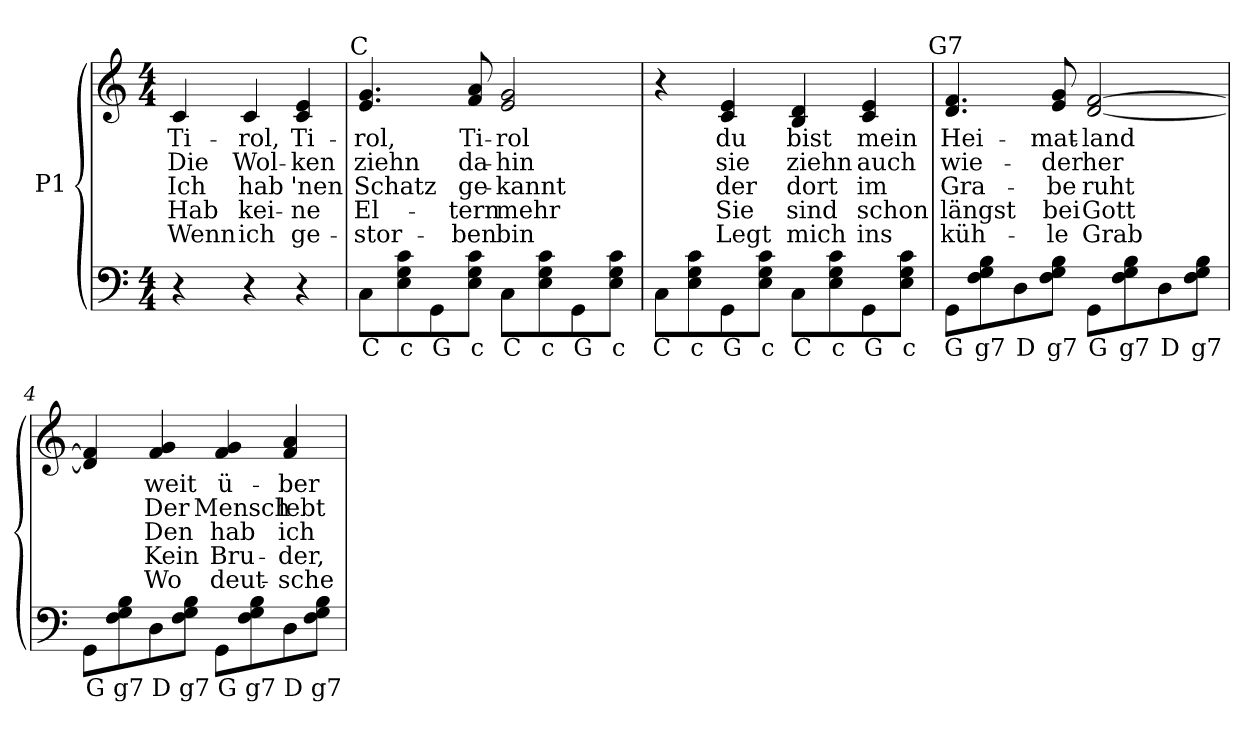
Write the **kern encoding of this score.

**kern	**text	**kern	**text	**text	**text	**text	**text
*part1	*part1	*part1	*part1	*part1	*part1	*part1	*part1
*staff2	*staff2	*staff1	*staff1	*staff1	*staff1	*staff1	*staff1
*I"P1	*	*	*	*	*	*	*
!!LO:PB:g=z
*clefF4	*	*clefG2	*	*	*	*	*
*k[]	*	*k[]	*	*	*	*	*
*C:	*	*C:	*	*	*	*	*
*M4/4	*	*M4/4	*	*	*	*	*
=	=	=	=	=	=	=	=
!	!	!	!LO:LY:b:color=#000000	!LO:LY:b:color=#000000	!LO:LY:b:color=#000000	!LO:LY:b:color=#000000	!LO:LY:b:color=#000000
4r	.	4ci/	Ti-	Die	Ich	Hab	Wenn
!	!	!	!LO:LY:b:color=#000000	!LO:LY:b:color=#000000	!LO:LY:b:color=#000000	!LO:LY:b:color=#000000	!LO:LY:b:color=#000000
4r	.	4ci/	-rol,	Wol-	hab	kei-	ich
!	!	!	!LO:LY:b:color=#000000	!LO:LY:b:color=#000000	!LO:LY:b:color=#000000	!LO:LY:b:color=#000000	!LO:LY:b:color=#000000
4r	.	4ci/ 4ei	Ti-	-ken	'nen	-ne	ge-
=1	=1	=1	=1	=1	=1	=1	=1
!	!LO:LY:b:color=#000000	!	!	!	!	!	!
!	!	!LO:TX:a:cj:t=C	!	!	!	!	!
!	!	!	!LO:LY:b:color=#000000	!LO:LY:b:color=#000000	!LO:LY:b:color=#000000	!LO:LY:b:color=#000000	!LO:LY:b:color=#000000
8Ci\L	C	4.ei/ 4.gi	-rol,	ziehn	Schatz	El-	-stor-
!	!LO:LY:b:color=#000000	!	!	!	!	!	!
8Ei\ 8Gi 8ci	c	.	.	.	.	.	.
!	!LO:LY:b:color=#000000	!	!	!	!	!	!
8GGi\	G	.	.	.	.	.	.
!	!LO:LY:b:color=#000000	!	!	!	!	!	!
!	!	!	!LO:LY:b:color=#000000	!LO:LY:b:color=#000000	!LO:LY:b:color=#000000	!LO:LY:b:color=#000000	!LO:LY:b:color=#000000
8Ei\ 8Gi 8ciJ	c	8fi/ 8ai	Ti-	da-	ge-	-tern	-ben
!	!LO:LY:b:color=#000000	!	!	!	!	!	!
!	!	!	!LO:LY:b:color=#000000	!LO:LY:b:color=#000000	!LO:LY:b:color=#000000	!LO:LY:b:color=#000000	!LO:LY:b:color=#000000
8Ci\L	C	2ei/ 2gi	-rol	-hin	-kannt	mehr	bin
!	!LO:LY:b:color=#000000	!	!	!	!	!	!
8Ei\ 8Gi 8ci	c	.	.	.	.	.	.
!	!LO:LY:b:color=#000000	!	!	!	!	!	!
8GGi\	G	.	.	.	.	.	.
!	!LO:LY:b:color=#000000	!	!	!	!	!	!
8Ei\ 8Gi 8ciJ	c	.	.	.	.	.	.
=2	=2	=2	=2	=2	=2	=2	=2
!	!LO:LY:b:color=#000000	!	!	!	!	!	!
8Ci\L	C	4r	.	.	.	.	.
!	!LO:LY:b:color=#000000	!	!	!	!	!	!
8Ei\ 8Gi 8ci	c	.	.	.	.	.	.
!	!LO:LY:b:color=#000000	!	!	!	!	!	!
!	!	!	!LO:LY:b:color=#000000	!LO:LY:b:color=#000000	!LO:LY:b:color=#000000	!LO:LY:b:color=#000000	!LO:LY:b:color=#000000
8GGi\	G	4ci/ 4ei	du	sie	der	Sie	Legt
!	!LO:LY:b:color=#000000	!	!	!	!	!	!
8Ei\ 8Gi 8ciJ	c	.	.	.	.	.	.
!	!LO:LY:b:color=#000000	!	!	!	!	!	!
!	!	!	!LO:LY:b:color=#000000	!LO:LY:b:color=#000000	!LO:LY:b:color=#000000	!LO:LY:b:color=#000000	!LO:LY:b:color=#000000
8Ci\L	C	4Bi/ 4di	bist	ziehn	dort	sind	mich
!	!LO:LY:b:color=#000000	!	!	!	!	!	!
8Ei\ 8Gi 8ci	c	.	.	.	.	.	.
!	!LO:LY:b:color=#000000	!	!	!	!	!	!
!	!	!	!LO:LY:b:color=#000000	!LO:LY:b:color=#000000	!LO:LY:b:color=#000000	!LO:LY:b:color=#000000	!LO:LY:b:color=#000000
8GGi\	G	4ci/ 4ei	mein	auch	im	schon	ins
!	!LO:LY:b:color=#000000	!	!	!	!	!	!
8Ei\ 8Gi 8ciJ	c	.	.	.	.	.	.
=3	=3	=3	=3	=3	=3	=3	=3
!	!LO:LY:b:color=#000000	!	!	!	!	!	!
!	!	!LO:TX:a:cj:t=G7	!	!	!	!	!
!	!	!	!LO:LY:b:color=#000000	!LO:LY:b:color=#000000	!LO:LY:b:color=#000000	!LO:LY:b:color=#000000	!LO:LY:b:color=#000000
8GGi\L	G	4.di/ 4.fi	Hei-	wie-	Gra-	längst	küh-
!	!LO:LY:b:color=#000000	!	!	!	!	!	!
8Fi\ 8Gi 8Bi	g7	.	.	.	.	.	.
!	!LO:LY:b:color=#000000	!	!	!	!	!	!
8Di\	D	.	.	.	.	.	.
!	!LO:LY:b:color=#000000	!	!	!	!	!	!
!	!	!	!LO:LY:b:color=#000000	!LO:LY:b:color=#000000	!LO:LY:b:color=#000000	!LO:LY:b:color=#000000	!LO:LY:b:color=#000000
8Fi\ 8Gi 8BiJ	g7	8ei/ 8gi	-mat-	-der	-be	bei	-le
!	!LO:LY:b:color=#000000	!	!	!	!	!	!
!	!	!	!LO:LY:b:color=#000000	!LO:LY:b:color=#000000	!LO:LY:b:color=#000000	!LO:LY:b:color=#000000	!LO:LY:b:color=#000000
8GGi\L	G	[<2di/ [>2fi	-land	her	ruht	Gott	Grab
!	!LO:LY:b:color=#000000	!	!	!	!	!	!
8Fi\ 8Gi 8Bi	g7	.	.	.	.	.	.
!	!LO:LY:b:color=#000000	!	!	!	!	!	!
8Di\	D	.	.	.	.	.	.
!	!LO:LY:b:color=#000000	!	!	!	!	!	!
8Fi\ 8Gi 8BiJ	g7	.	.	.	.	.	.
!!LO:LB:g=z
=4	=4	=4	=4	=4	=4	=4	=4
!	!LO:LY:b:color=#000000	!	!	!	!	!	!
8GGi\L	G	4di/] 4fi]	.	.	.	.	.
!	!LO:LY:b:color=#000000	!	!	!	!	!	!
8Fi\ 8Gi 8Bi	g7	.	.	.	.	.	.
!	!LO:LY:b:color=#000000	!	!	!	!	!	!
!	!	!	!LO:LY:b:color=#000000	!LO:LY:b:color=#000000	!LO:LY:b:color=#000000	!LO:LY:b:color=#000000	!LO:LY:b:color=#000000
8Di\	D	4fi/ 4gi	weit	Der	Den	Kein	Wo
!	!LO:LY:b:color=#000000	!	!	!	!	!	!
8Fi\ 8Gi 8BiJ	g7	.	.	.	.	.	.
!	!LO:LY:b:color=#000000	!	!	!	!	!	!
!	!	!	!LO:LY:b:color=#000000	!LO:LY:b:color=#000000	!LO:LY:b:color=#000000	!LO:LY:b:color=#000000	!LO:LY:b:color=#000000
8GGi\L	G	4fi/ 4gi	ü-	Mensch	hab	Bru-	deut-
!	!LO:LY:b:color=#000000	!	!	!	!	!	!
8Fi\ 8Gi 8Bi	g7	.	.	.	.	.	.
!	!LO:LY:b:color=#000000	!	!	!	!	!	!
!	!	!	!LO:LY:b:color=#000000	!LO:LY:b:color=#000000	!LO:LY:b:color=#000000	!LO:LY:b:color=#000000	!LO:LY:b:color=#000000
8Di\	D	4fi/ 4ai	-ber	lebt	ich	-der,	-sche
!	!LO:LY:b:color=#000000	!	!	!	!	!	!
8Fi\ 8Gi 8BiJ	g7	.	.	.	.	.	.
=	=	=	=	=	=	=	=
*-	*-	*-	*-	*-	*-	*-	*-
